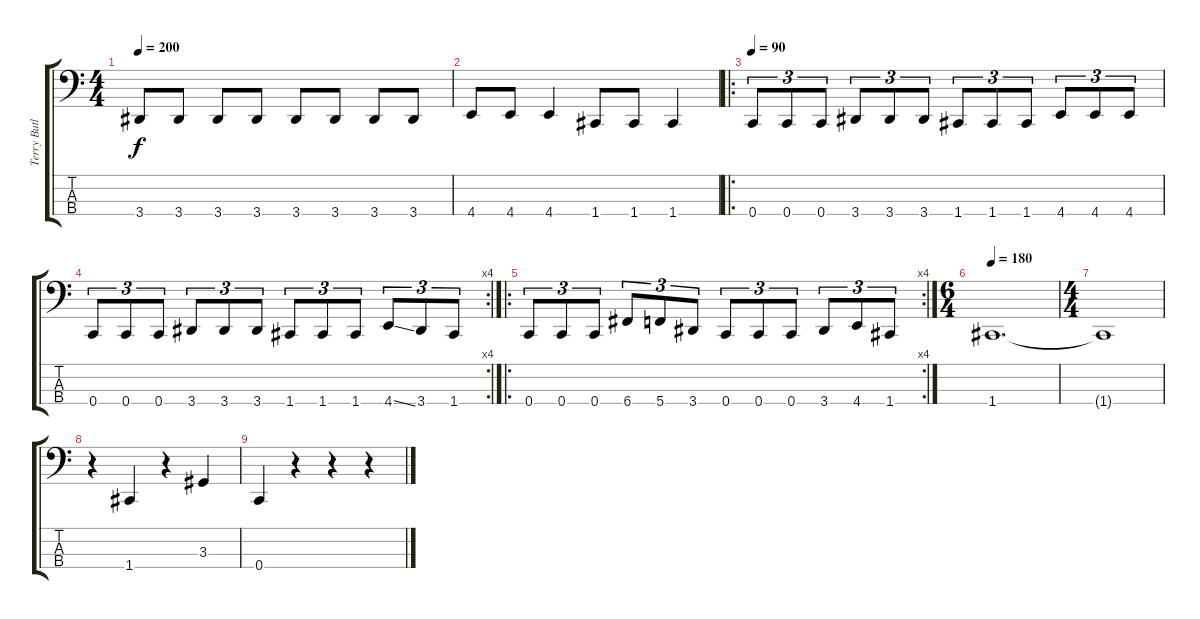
\track ("Terry Butler" "Terry Butl") {instrument electricbassfinger}
\staff {score tabs}
\tuning (Eb2 Bb1 F1 C1) {hide}
\ts (4 4)
\tempo 200
\clef f4
\ks c
3.4.8{dy f} 3.4.8 3.4.8 3.4.8 3.4.8 3.4.8 3.4.8 3.4.8 |
4.4.8 4.4.8 4.4.4 1.4.8 1.4.8 1.4.4 |
\ro
\tempo 90
0.4.8{tu (3 2)} 0.4.8{tu (3 2)} 0.4.8{tu (3 2)} 3.4.8{tu (3 2)} 3.4.8{tu (3 2)} 3.4.8{tu (3 2)} 1.4.8{tu (3 2)} 1.4.8{tu (3 2)} 1.4.8{tu (3 2)} 4.4.8{tu (3 2)} 4.4.8{tu (3 2)} 4.4.8{tu (3 2)} |
\rc 4
0.4.8{tu (3 2)} 0.4.8{tu (3 2)} 0.4.8{tu (3 2)} 3.4.8{tu (3 2)} 3.4.8{tu (3 2)} 3.4.8{tu (3 2)} 1.4.8{tu (3 2)} 1.4.8{tu (3 2)} 1.4.8{tu (3 2)} 4.4{ss}.8{tu (3 2)} 3.4.8{tu (3 2)} 1.4.8{tu (3 2)} |
\ro
\rc 4
0.4.8{tu (3 2)} 0.4.8{tu (3 2)} 0.4.8{tu (3 2)} 6.4.8{tu (3 2)} 5.4.8{tu (3 2)} 3.4.8{tu (3 2)} 0.4.8{tu (3 2)} 0.4.8{tu (3 2)} 0.4.8{tu (3 2)} 3.4.8{tu (3 2)} 4.4.8{tu (3 2)} 1.4.8{tu (3 2)} |
\ts (6 4)
\tempo 180
1.4.1{d} |
\ts (4 4)
1.4{t}.1 |
r.4 1.4.4 r.4 3.3.4 |
0.4.4 r.4 r.4 r.4
